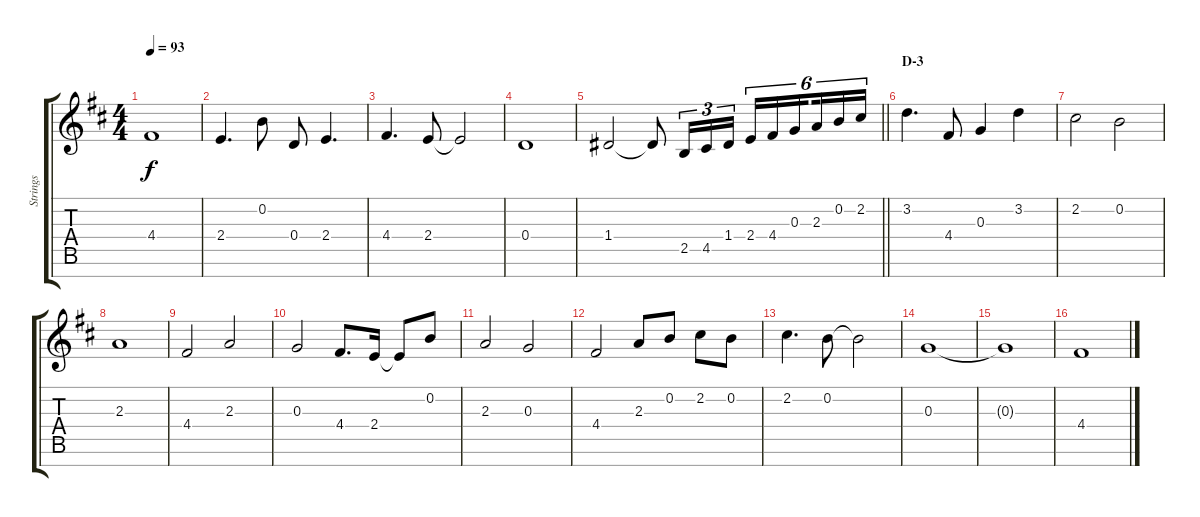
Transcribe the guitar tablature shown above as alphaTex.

\track ("Strings" "Strings") {instrument stringensemble1}
\staff {score tabs}
\tuning (E5 B4 G4 D4 A3 E3 B2) {hide}
\ts (4 4)
\tempo 93
\clef g2
\ks d
4.4{t}.1{dy f} |
2.4.4{d} 0.2.8 0.4.8 2.4.4{d} |
4.4.4{d} 2.4.8 2.4{t}.2 |
0.4.1 |
\barLineRight lightlight
1.4.2 1.4{t}.8 2.5.16{tu (3 2)} 4.5.16{tu (3 2)} 1.4.16{tu (3 2)} 2.4.16{tu (6 4)} 4.4.16{tu (6 4)} 0.3.16{tu (6 4) beam splitsecondary} 2.3.16{tu (6 4)} 0.2.16{tu (6 4)} 2.2.16{tu (6 4)} |
\section ("" "D-3")
3.2.4{d} 4.4.8 0.3.4 3.2.4 |
2.2.2 0.2.2 |
2.3.1 |
4.4.2 2.3.2 |
0.3.2 4.4.8{d} 2.4.16 2.4{t}.8 0.2.8 |
2.3.2 0.3.2 |
4.4.2 2.3.8 0.2.8 2.2.8 0.2.8 |
2.2.4{d} 0.2.8 0.2{t}.2 |
0.3.1 |
0.3{t}.1 |
4.4.1
